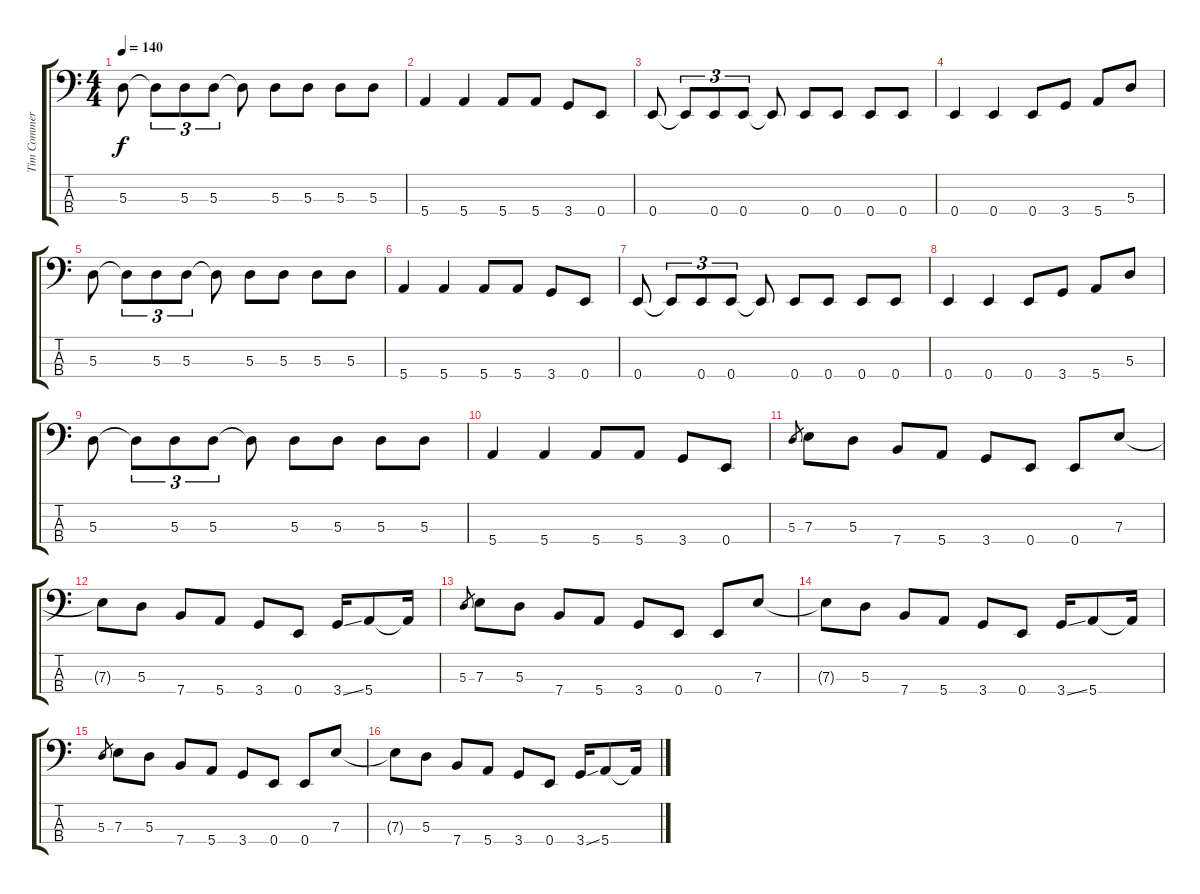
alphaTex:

\track ("Tim Commerford - Distortion Bass" "Tim Commer") {instrument distortionguitar}
\staff {score tabs}
\tuning (G2 D2 A1 E1) {hide}
\ts (4 4)
\tempo 140
\clef f4
\ks c
5.3.8{dy f} 5.3{t}.8{tu (3 2)} 5.3.8{tu (3 2)} 5.3.8{tu (3 2)} 5.3{t}.8 5.3.8 5.3.8 5.3.8 5.3.8 |
5.4.4 5.4.4 5.4.8 5.4.8 3.4.8 0.4.8 |
0.4.8 0.4{t}.8{tu (3 2)} 0.4.8{tu (3 2)} 0.4.8{tu (3 2)} 0.4{t}.8 0.4.8 0.4.8 0.4.8 0.4.8 |
0.4.4 0.4.4 0.4.8 3.4.8 5.4.8 5.3.8 |
5.3.8 5.3{t}.8{tu (3 2)} 5.3.8{tu (3 2)} 5.3.8{tu (3 2)} 5.3{t}.8 5.3.8 5.3.8 5.3.8 5.3.8 |
5.4.4 5.4.4 5.4.8 5.4.8 3.4.8 0.4.8 |
0.4.8 0.4{t}.8{tu (3 2)} 0.4.8{tu (3 2)} 0.4.8{tu (3 2)} 0.4{t}.8 0.4.8 0.4.8 0.4.8 0.4.8 |
0.4.4 0.4.4 0.4.8 3.4.8 5.4.8 5.3.8 |
5.3.8 5.3{t}.8{tu (3 2)} 5.3.8{tu (3 2)} 5.3.8{tu (3 2)} 5.3{t}.8 5.3.8 5.3.8 5.3.8 5.3.8 |
5.4.4 5.4.4 5.4.8 5.4.8 3.4.8 0.4.8 |
5.3.8{gr} 7.3.8 5.3.8 7.4.8 5.4.8 3.4.8 0.4.8 0.4.8 7.3.8 |
7.3{t}.8 5.3.8 7.4.8 5.4.8 3.4.8 0.4.8 3.4{ss}.16 5.4.8 5.4{t}.16 |
5.3.8{gr} 7.3.8 5.3.8 7.4.8 5.4.8 3.4.8 0.4.8 0.4.8 7.3.8 |
7.3{t}.8 5.3.8 7.4.8 5.4.8 3.4.8 0.4.8 3.4{ss}.16 5.4.8 5.4{t}.16 |
5.3.8{gr} 7.3.8 5.3.8 7.4.8 5.4.8 3.4.8 0.4.8 0.4.8 7.3.8 |
7.3{t}.8 5.3.8 7.4.8 5.4.8 3.4.8 0.4.8 3.4{ss}.16 5.4.8 5.4{t}.16
